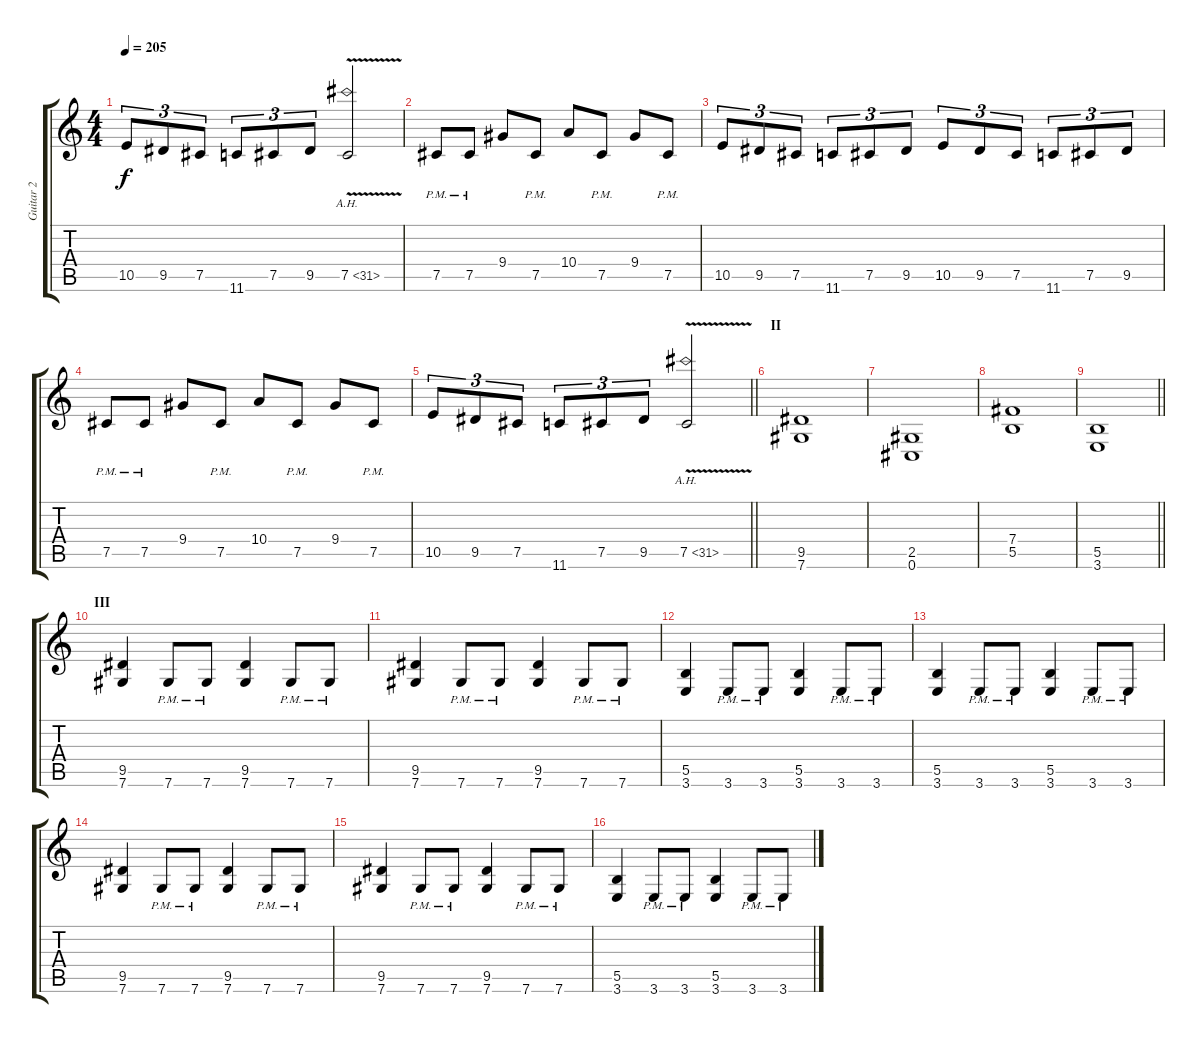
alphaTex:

\track ("Guitar 2" "Guitar 2") {instrument distortionguitar}
\staff {score tabs}
\tuning (Db4 Ab3 E3 B2 Gb2 Db2) {hide}
\ts (4 4)
\tempo 205
\clef g2
\ks c
10.5.8{tu (3 2) dy f} 9.5.8{tu (3 2)} 7.5.8{tu (3 2)} 11.6.8{tu (3 2)} 7.5.8{tu (3 2)} 9.5.8{tu (3 2)} 7.5{ah 24 v}.2 |
7.5{pm}.8 7.5{pm}.8 9.4.8 7.5{pm}.8 10.4.8 7.5{pm}.8 9.4.8 7.5{pm}.8 |
10.5.8{tu (3 2)} 9.5.8{tu (3 2)} 7.5.8{tu (3 2)} 11.6.8{tu (3 2)} 7.5.8{tu (3 2)} 9.5.8{tu (3 2)} 10.5.8{tu (3 2)} 9.5.8{tu (3 2)} 7.5.8{tu (3 2)} 11.6.8{tu (3 2)} 7.5.8{tu (3 2)} 9.5.8{tu (3 2)} |
7.5{pm}.8 7.5{pm}.8 9.4.8 7.5{pm}.8 10.4.8 7.5{pm}.8 9.4.8 7.5{pm}.8 |
\barLineRight lightlight
10.5.8{tu (3 2)} 9.5.8{tu (3 2)} 7.5.8{tu (3 2)} 11.6.8{tu (3 2)} 7.5.8{tu (3 2)} 9.5.8{tu (3 2)} 7.5{ah 24 v}.2 |
\section ("" "II")
(9.5 7.6).1 |
(2.5 0.6).1 |
(7.4 5.5).1 |
\barLineRight lightlight
(5.5 3.6).1 |
\section ("" "III")
(9.5 7.6).4 7.6{pm}.8 7.6{pm}.8 (9.5 7.6).4 7.6{pm}.8 7.6{pm}.8 |
(9.5 7.6).4 7.6{pm}.8 7.6{pm}.8 (9.5 7.6).4 7.6{pm}.8 7.6{pm}.8 |
(5.5 3.6).4 3.6{pm}.8 3.6{pm}.8 (5.5 3.6).4 3.6{pm}.8 3.6{pm}.8 |
(5.5 3.6).4 3.6{pm}.8 3.6{pm}.8 (5.5 3.6).4 3.6{pm}.8 3.6{pm}.8 |
(9.5 7.6).4 7.6{pm}.8 7.6{pm}.8 (9.5 7.6).4 7.6{pm}.8 7.6{pm}.8 |
(9.5 7.6).4 7.6{pm}.8 7.6{pm}.8 (9.5 7.6).4 7.6{pm}.8 7.6{pm}.8 |
(5.5 3.6).4 3.6{pm}.8 3.6{pm}.8 (5.5 3.6).4 3.6{pm}.8 3.6{pm}.8
